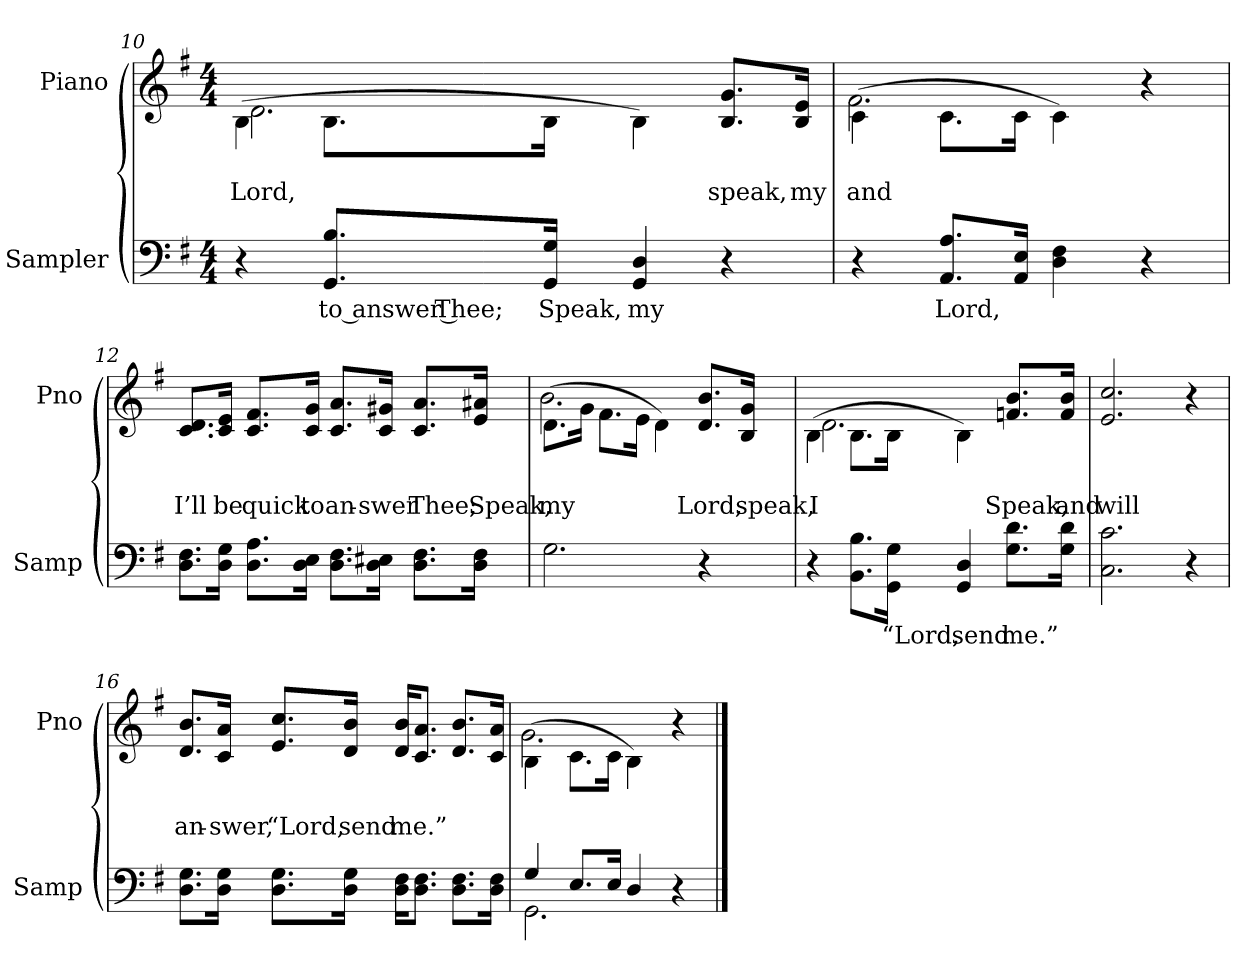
**kern	**text	**kern	**text	**text
*part2	*part2	*part1	*part1	*part1
*staff2	*staff2	*staff1	*staff1	*staff1
*I"Sampler	*	*I"Piano	*	*
*I'Samp	*	*I'Pno	*	*
*clefF4	*	*clefG2	*	*
*k[f#]	*	*k[f#]	*	*
*G:	*	*G:	*	*
*M4/4	*	*M4/4	*	*
=10	=10	=10	=10	=10
*	*	*^	*	*
4r	.	(4B\	2.d	.	Lord,
8.GG/ 8.B/L	to answer Thee;	8.B\L	.	.	.
16GG/ 16G/Jk	Speak,	16B\Jk	.	.	.
4GG 4D	my	4B\)	.	.	.
4r	.	8.B/ 8.g/L	4ryy	.	speak,
.	.	16B/ 16e/Jk	.	.	my
=11	=11	=11	=11	=11	=11
4r	.	(4c\	2.f#	.	and
8.AA/ 8.A/L	Lord,	8.c\L	.	.	.
16AA/ 16E/Jk	.	16c\Jk	.	.	.
4D 4F#	.	4c\)	.	.	.
4r	.	4r	4ryy	.	.
*	*	*v	*v	*	*
=12	=12	=12	=12	=12
8.D\ 8.F#\L	.	8.c/ 8.d/L	.	I’ll
16D\ 16G\Jk	.	16c/ 16e/Jk	.	be
8.D\ 8.A\L	.	8.c/ 8.f#/L	.	quick
16D\ 16E\Jk	.	16c/ 16g/Jk	.	to
8.D\ 8.F#\L	.	8.c/ 8.a/L	.	an-
16D\ 16E#X\Jk	.	16c/ 16g#X/Jk	.	-swer
8.D\ 8.F#\L	.	8.c/ 8.a/L	.	Thee;
16D\ 16F#\Jk	.	16e/ 16a#X/Jk	.	Speak,
=13	=13	=13	=13	=13
*	*	*^	*	*
2.G	.	(8.d\L	2.b	.	my
.	.	16g\Jk	.	.	.
.	.	8.f#\L	.	.	.
.	.	16e\Jk	.	.	.
.	.	4d\)	.	.	.
4r	.	8.d/ 8.b/L	4ryy	.	Lord,
.	.	16B/ 16g/Jk	.	.	speak,
=14	=14	=14	=14	=14	=14
4r	.	(4B\	2.d	.	I
8.BB\ 8.B\L	.	8.B\L	.	.	.
16GG\ 16G\Jk	“Lord,	16B\Jk	.	.	.
4GG 4D	send	4B\)	.	.	.
8.G\ 8.d\L	me.”	8.fn/ 8.b/L	4ryy	.	Speak,
16G\ 16d\Jk	.	16f/ 16b/Jk	.	.	and
*	*	*v	*v	*	*
=15	=15	=15	=15	=15
2.C 2.c	.	2.e 2.cc	.	will
4r	.	4r	.	.
=16	=16	=16	=16	=16
8.D\ 8.G\L	.	8.d/ 8.b/L	.	an-
16D\ 16G\Jk	.	16c/ 16a/Jk	.	-swer,
8.D\ 8.G\L	.	8.e/ 8.cc/L	.	“Lord,
16D\ 16G\Jk	.	16d/ 16b/Jk	.	send
16D\ 16F#\KL	.	16d/ 16b/KL	.	me.”
8.D\ 8.F#\J	.	8.c/ 8.a/J	.	.
8.D\ 8.F#\L	.	8.d/ 8.b/L	.	.
16D\ 16F#\Jk	.	16c/ 16a/Jk	.	.
=17	=17	=17	=17	=17
*^	*	*^	*	*
4G/	2.GG	.	(4B\	2.g	.	.
8.E/L	.	.	8.c\L	.	.	.
16E/Jk	.	.	16c\Jk	.	.	.
4D/	.	.	4B\)	.	.	.
4r	4ryy	.	4r	4ryy	.	.
*v	*v	*	*	*	*	*
*	*	*v	*v	*	*
==	==	==	==	==
*-	*-	*-	*-	*-
